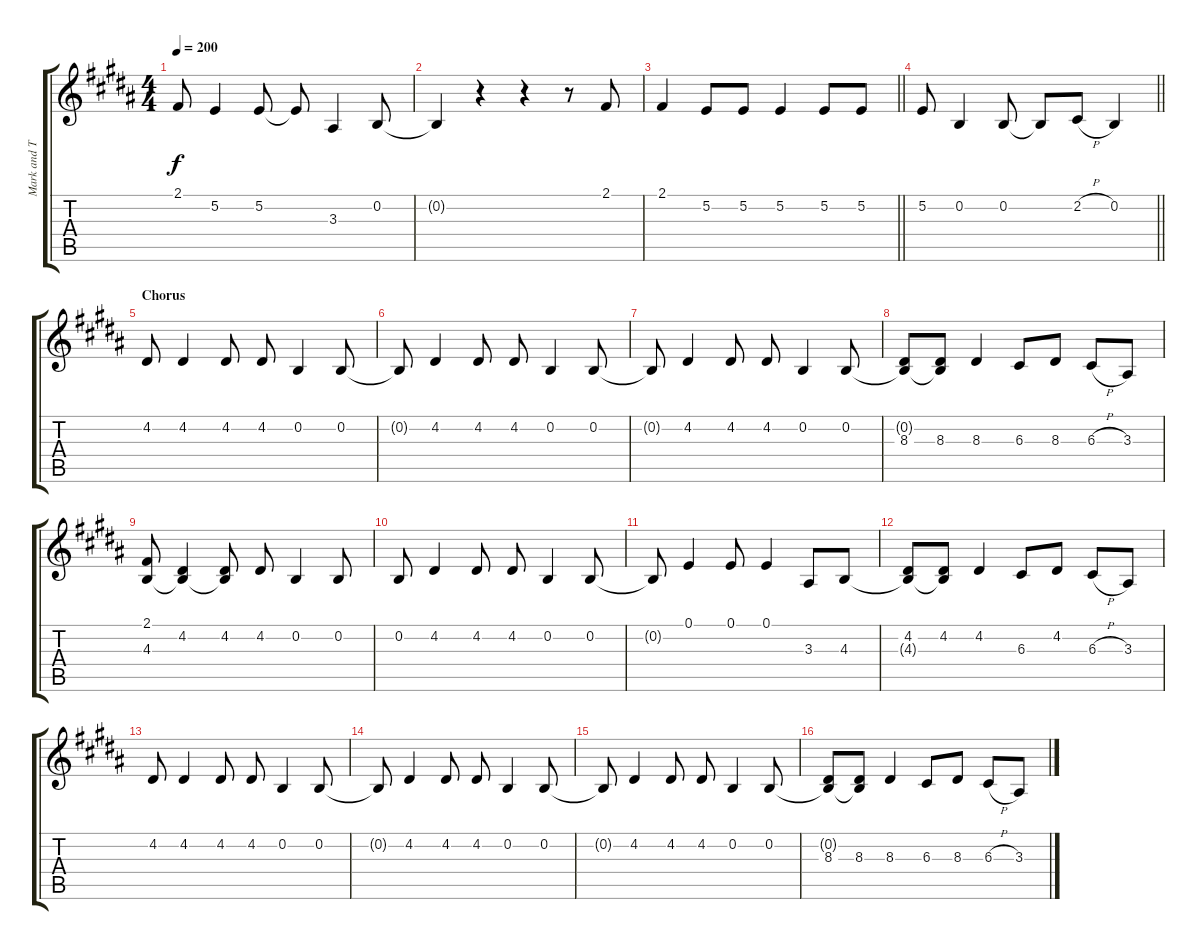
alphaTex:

\track ("Mark and Tom (Vocal)" "Mark and T") {instrument oboe}
\staff {score tabs}
\tuning (E4 B3 G3 D3 A2 E2) {hide}
\ts (4 4)
\tempo 200
\clef g2
\ks b
2.1.8{dy f} 5.2.4 5.2.8 5.2{t}.8 3.3.4 0.2.8 |
0.2{t}.4 r.4 r.4 r.8 2.1.8 |
\barLineRight lightlight
2.1.4 5.2.8 5.2.8 5.2.4 5.2.8 5.2.8 |
\barLineRight lightlight
5.2.8 0.2.4 0.2.8 0.2{t}.8 2.2{h}.8 0.2.4 |
\section ("" "Chorus")
4.2.8 4.2.4 4.2.8 4.2.8 0.2.4 0.2.8 |
0.2{t}.8 4.2.4 4.2.8 4.2.8 0.2.4 0.2.8 |
0.2{t}.8 4.2.4 4.2.8 4.2.8 0.2.4 0.2.8 |
(0.2{t} 8.3).8{beam Up} (0.2{t} 8.3).8 8.3.4 6.3.8 8.3.8 6.3{h}.8 3.3.8 |
(2.1 4.3).8 (4.2 4.3{t}).4 (4.2 4.3{t}).8 4.2.8 0.2.4 0.2.8 |
0.2.8 4.2.4 4.2.8 4.2.8 0.2.4 0.2.8 |
0.2{t}.8 0.1.4 0.1.8 0.1.4 3.3.8 4.3.8 |
(4.2 4.3{t}).8 (4.2 4.3{t}).8 4.2.4 6.3.8 4.2.8 6.3{h}.8 3.3.8 |
4.2.8 4.2.4 4.2.8 4.2.8 0.2.4 0.2.8 |
0.2{t}.8 4.2.4 4.2.8 4.2.8 0.2.4 0.2.8 |
0.2{t}.8 4.2.4 4.2.8 4.2.8 0.2.4 0.2.8 |
(0.2{t} 8.3).8{beam Up} (0.2{t} 8.3).8 8.3.4 6.3.8 8.3.8 6.3{h}.8 3.3.8
